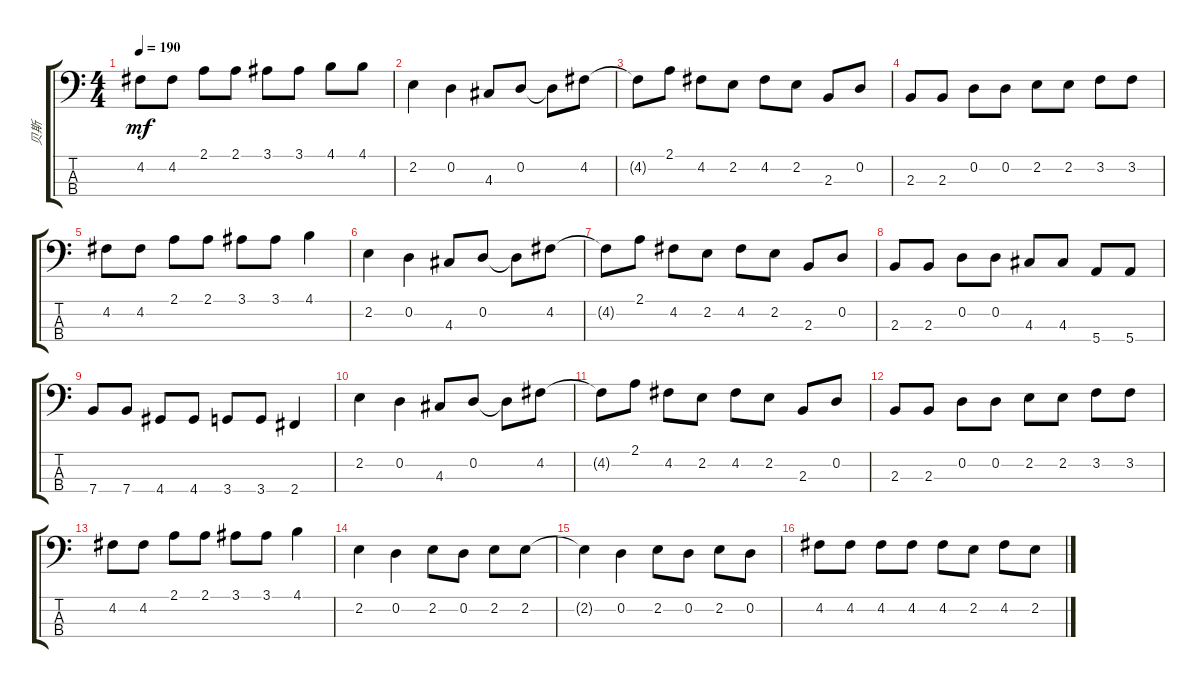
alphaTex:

\track ("贝斯" "贝斯") {instrument electricbassfinger}
\staff {score tabs}
\tuning (G2 D2 A1 E1) {hide}
\ts (4 4)
\tempo 190
\clef f4
\ks c
4.2.8{dy mf} 4.2.8 2.1.8 2.1.8 3.1.8 3.1.8 4.1.8 4.1.8 |
2.2.4 0.2.4 4.3.8 0.2.8 0.2{t}.8 4.2.8 |
4.2{t}.8 2.1.8 4.2.8 2.2.8 4.2.8 2.2.8 2.3.8 0.2.8 |
2.3.8 2.3.8 0.2.8 0.2.8 2.2.8 2.2.8 3.2.8 3.2.8 |
4.2.8 4.2.8 2.1.8 2.1.8 3.1.8 3.1.8 4.1.4 |
2.2.4 0.2.4 4.3.8 0.2.8 0.2{t}.8 4.2.8 |
4.2{t}.8 2.1.8 4.2.8 2.2.8 4.2.8 2.2.8 2.3.8 0.2.8 |
2.3.8 2.3.8 0.2.8 0.2.8 4.3.8 4.3.8 5.4.8 5.4.8 |
7.4.8 7.4.8 4.4.8 4.4.8 3.4.8 3.4.8 2.4.4 |
2.2.4 0.2.4 4.3.8 0.2.8 0.2{t}.8 4.2.8 |
4.2{t}.8 2.1.8 4.2.8 2.2.8 4.2.8 2.2.8 2.3.8 0.2.8 |
2.3.8 2.3.8 0.2.8 0.2.8 2.2.8 2.2.8 3.2.8 3.2.8 |
4.2.8 4.2.8 2.1.8 2.1.8 3.1.8 3.1.8 4.1.4 |
2.2.4 0.2.4 2.2.8 0.2.8 2.2.8 2.2.8 |
2.2{t}.4 0.2.4 2.2.8 0.2.8 2.2.8 0.2.8 |
4.2.8 4.2.8 4.2.8 4.2.8 4.2.8 2.2.8 4.2.8 2.2.8
